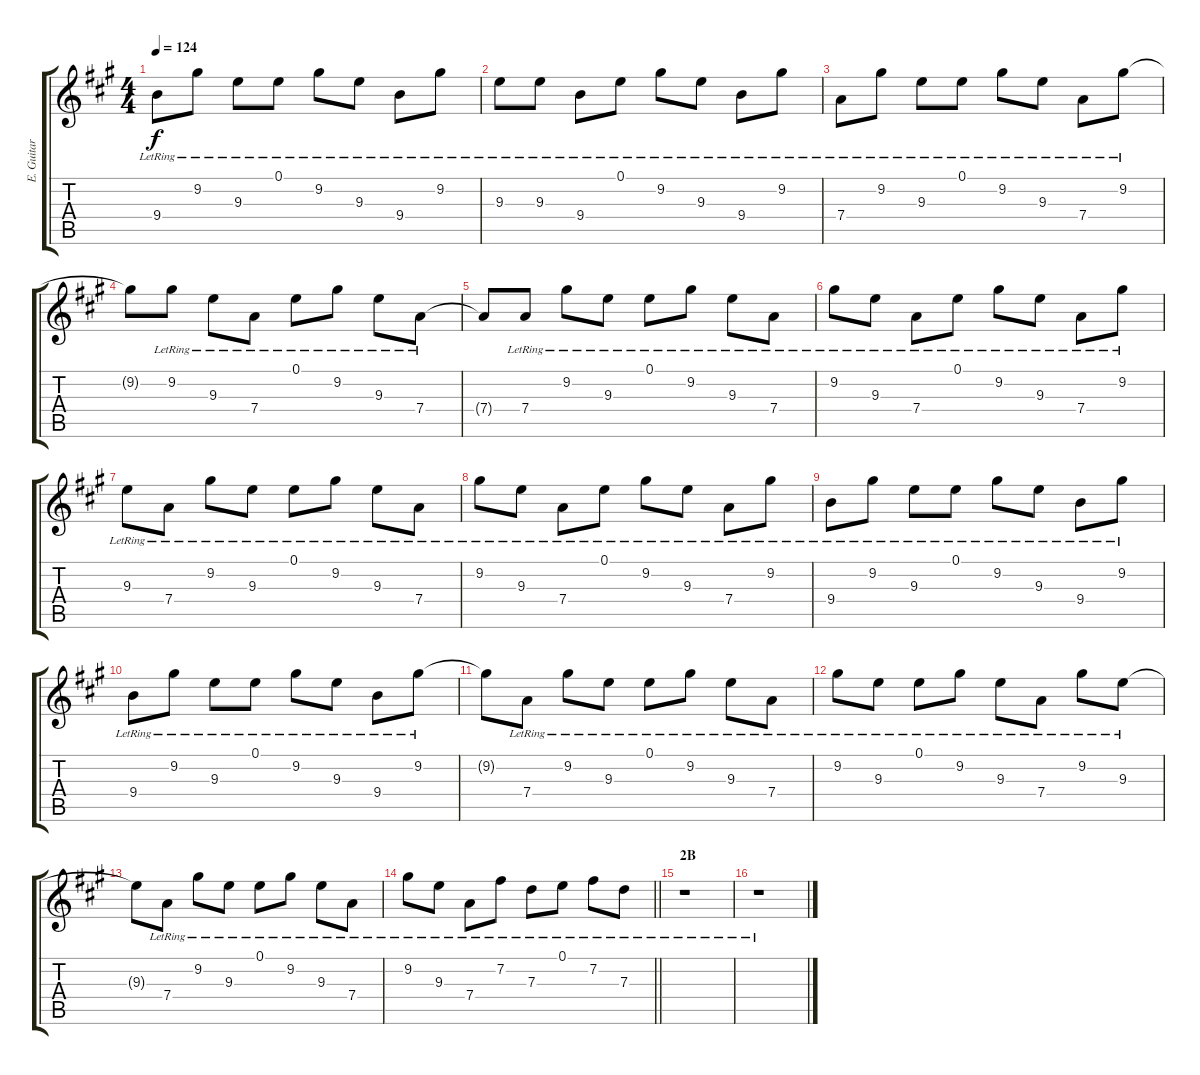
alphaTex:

\track ("E. Guitar II" "E. Guitar ") {instrument electricguitarclean}
\staff {score tabs}
\tuning (E4 B3 G3 D3 A2 E2) {hide}
\ts (4 4)
\tempo 124
\clef g2
\ks a
9.4{lr}.8{dy f} 9.2{lr}.8 9.3{lr}.8 0.1{lr}.8 9.2{lr}.8 9.3{lr}.8 9.4{lr}.8 9.2{lr}.8 |
9.3{lr}.8 9.3{lr}.8 9.4{lr}.8 0.1{lr}.8 9.2{lr}.8 9.3{lr}.8 9.4{lr}.8 9.2{lr}.8 |
7.4{lr}.8 9.2{lr}.8 9.3{lr}.8 0.1{lr}.8 9.2{lr}.8 9.3{lr}.8 7.4{lr}.8 9.2{lr}.8 |
9.2{t}.8 9.2{lr}.8 9.3{lr}.8 7.4{lr}.8 0.1{lr}.8 9.2{lr}.8 9.3{lr}.8 7.4{lr}.8 |
7.4{t}.8 7.4{lr}.8 9.2{lr}.8 9.3{lr}.8 0.1{lr}.8 9.2{lr}.8 9.3{lr}.8 7.4{lr}.8 |
9.2{lr}.8 9.3{lr}.8 7.4{lr}.8 0.1{lr}.8 9.2{lr}.8 9.3{lr}.8 7.4{lr}.8 9.2{lr}.8 |
9.3{lr}.8 7.4{lr}.8 9.2{lr}.8 9.3{lr}.8 0.1{lr}.8 9.2{lr}.8 9.3{lr}.8 7.4{lr}.8 |
9.2{lr}.8 9.3{lr}.8 7.4{lr}.8 0.1{lr}.8 9.2{lr}.8 9.3{lr}.8 7.4{lr}.8 9.2{lr}.8 |
9.4{lr}.8 9.2{lr}.8 9.3{lr}.8 0.1{lr}.8 9.2{lr}.8 9.3{lr}.8 9.4{lr}.8 9.2{lr}.8 |
9.4{lr}.8 9.2{lr}.8 9.3{lr}.8 0.1{lr}.8 9.2{lr}.8 9.3{lr}.8 9.4{lr}.8 9.2{lr}.8 |
9.2{t}.8 7.4{lr}.8 9.2{lr}.8 9.3{lr}.8 0.1{lr}.8 9.2{lr}.8 9.3{lr}.8 7.4{lr}.8 |
9.2{lr}.8 9.3{lr}.8 0.1{lr}.8 9.2{lr}.8 9.3{lr}.8 7.4{lr}.8 9.2{lr}.8 9.3{lr}.8 |
9.3{t}.8 7.4{lr}.8 9.2{lr}.8 9.3{lr}.8 0.1{lr}.8 9.2{lr}.8 9.3{lr}.8 7.4{lr}.8 |
\barLineRight lightlight
9.2{lr}.8 9.3{lr}.8 7.4{lr}.8 7.2{lr}.8 7.3{lr}.8 0.1{lr}.8 7.2{lr}.8 7.3{lr}.8 |
\section ("" "2B")
r.1 |
r.1
